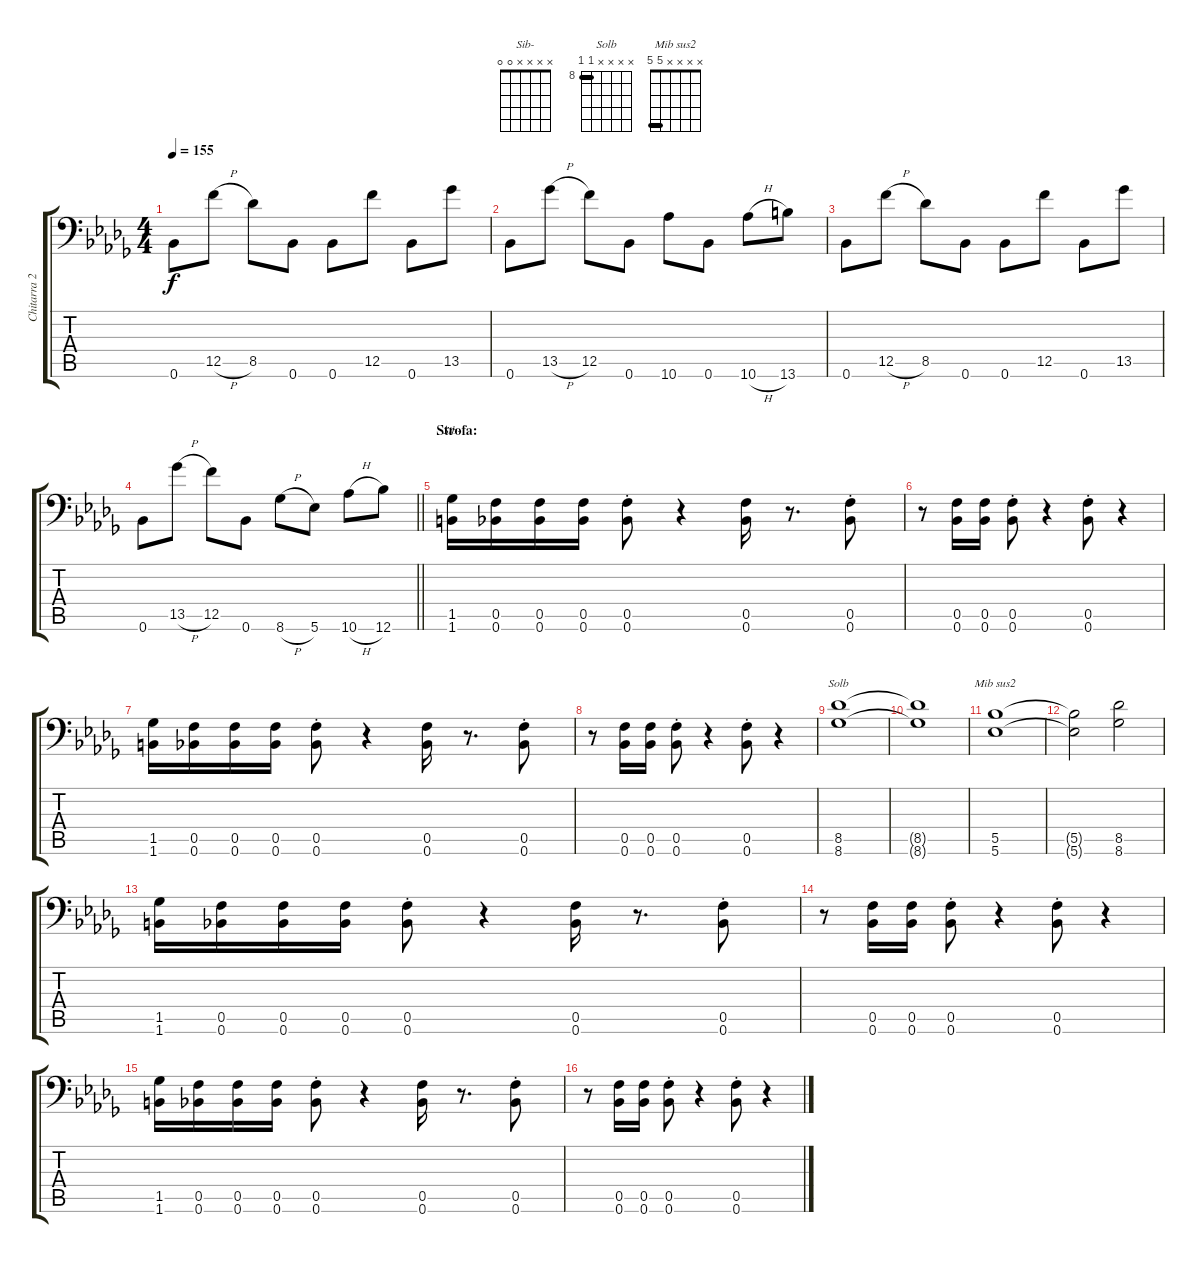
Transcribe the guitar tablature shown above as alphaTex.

\track ("Chitarra 2" "Chitarra 2") {instrument electricguitarclean}
\staff {score tabs}
\tuning (C4 G3 Eb3 Bb2 F2 Bb1) {hide}
\chord ("Sib-" x x x x 0 0)
\chord ("Solb" x x x x 8 8) {firstfret 8 barre 8}
\chord ("Mib sus2" x x x x 5 5) {barre 5}
\ts (4 4)
\tempo 155
\clef f4
\ks bbminor
0.6.8{dy f} 12.5{h}.8 8.5.8 0.6.8 0.6.8 12.5.8 0.6.8 13.5.8 |
0.6.8 13.5{h}.8 12.5.8 0.6.8 10.6.8 0.6.8 10.6{h}.8 13.6.8 |
0.6.8 12.5{h}.8 8.5.8 0.6.8 0.6.8 12.5.8 0.6.8 13.5.8 |
\barLineRight lightlight
0.6.8 13.5{h}.8 12.5.8 0.6.8 8.6{h}.8 5.6.8 10.6{h}.8 12.6.8 |
\section ("" "Strofa:")
(1.5 1.6).16{ch "Sib-"} (0.5 0.6).16 (0.5 0.6).16 (0.5 0.6).16 (0.5{st} 0.6{st}).8 r.4 (0.5 0.6).16 r.8{d} (0.5{st} 0.6{st}).8 |
r.8 (0.5 0.6).16 (0.5 0.6).16 (0.5{st} 0.6{st}).8 r.4 (0.5{st} 0.6{st}).8 r.4 |
(1.5 1.6).16 (0.5 0.6).16 (0.5 0.6).16 (0.5 0.6).16 (0.5{st} 0.6{st}).8 r.4 (0.5 0.6).16 r.8{d} (0.5{st} 0.6{st}).8 |
r.8 (0.5 0.6).16 (0.5 0.6).16 (0.5{st} 0.6{st}).8 r.4 (0.5{st} 0.6{st}).8 r.4 |
(8.5 8.6).1{ch "Solb"} |
(8.5{t} 8.6{t}).1 |
(5.5 5.6).1{ch "Mib sus2"} |
(5.5{t} 5.6{t}).2 (8.5 8.6).2 |
(1.5 1.6).16 (0.5 0.6).16 (0.5 0.6).16 (0.5 0.6).16 (0.5{st} 0.6{st}).8 r.4 (0.5 0.6).16 r.8{d} (0.5{st} 0.6{st}).8 |
r.8 (0.5 0.6).16 (0.5 0.6).16 (0.5{st} 0.6{st}).8 r.4 (0.5{st} 0.6{st}).8 r.4 |
(1.5 1.6).16 (0.5 0.6).16 (0.5 0.6).16 (0.5 0.6).16 (0.5{st} 0.6{st}).8 r.4 (0.5 0.6).16 r.8{d} (0.5{st} 0.6{st}).8 |
r.8 (0.5 0.6).16 (0.5 0.6).16 (0.5{st} 0.6{st}).8 r.4 (0.5{st} 0.6{st}).8 r.4
